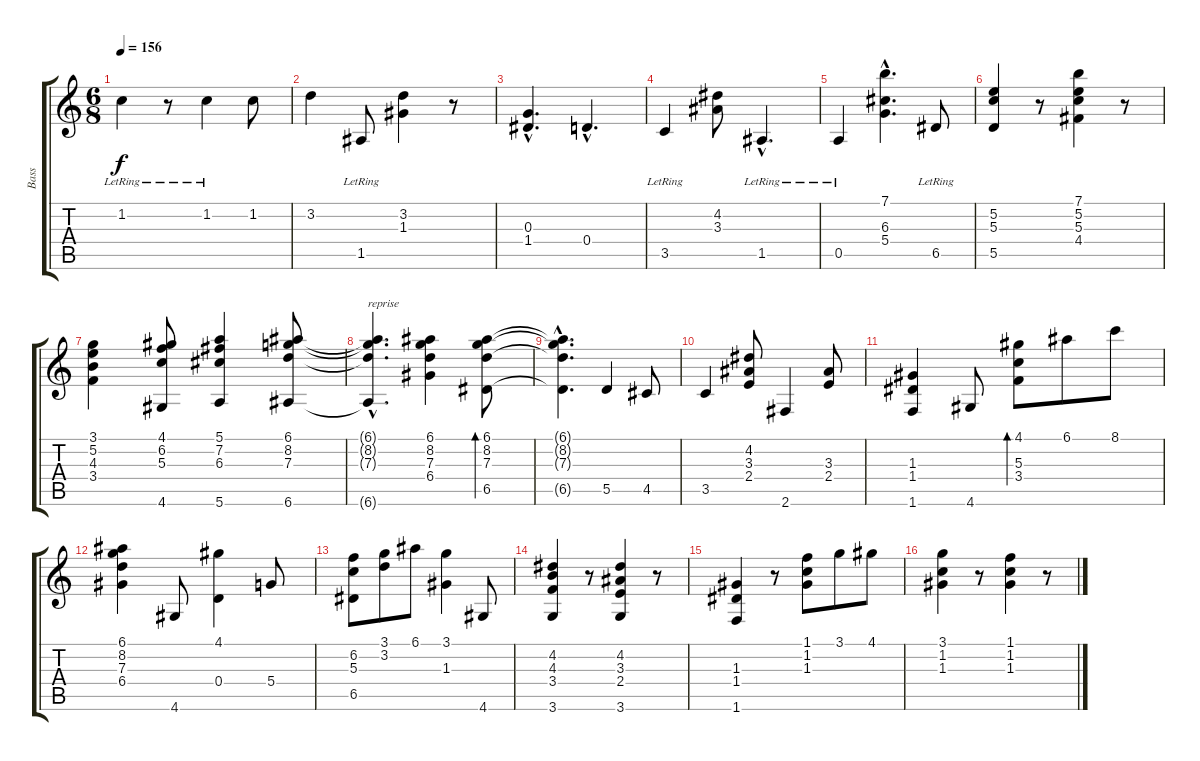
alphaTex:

\track ("Bass" "Bass") {instrument electricbasspick}
\staff {score tabs}
\tuning (E4 B3 G3 D3 A2 E2) {hide}
\ts (6 8)
\tempo 156
\clef g2
\ks c
1.2{lr}.4{dy f} r.8 1.2{lr}.4 1.2.8 |
3.2.4 1.5{lr}.8 (3.2 1.3).4 r.8 |
(0.3{hac} 1.4{hac}).4{d} 0.4{hac}.4{d} |
3.5{lr}.4 (4.2 3.3).8 1.5{hac lr}.4{d} |
0.5{lr}.4 (7.1{hac} 6.3{hac} 5.4{hac}).4{d} 6.5{lr}.8 |
(5.2 5.3 5.5).4 r.8 (7.1 5.2 5.3 4.4).4 r.8 |
(3.1 5.2 4.3 3.4).4 (4.1 6.2 5.3 4.6).8 (5.1 7.2 6.3 5.6).4 (6.1 8.2 7.3 6.6).8 |
(6.1{hac t} 8.2{hac t} 7.3{hac t} 6.6{hac t}).4{d txt "reprise"} (6.1 8.2 7.3 6.4).4 (6.1 8.2 7.3 6.5).8{bd 240} |
(6.1{hac t} 8.2{hac t} 7.3{hac t} 6.5{hac t}).4{d} 5.5.4 4.5.8 |
3.5.4 (4.2 3.3 2.4).8 2.6.4 (3.3 2.4).8 |
(1.3 1.4 1.6).4 4.6.8 (4.1 5.3 3.4).8{bd 480} 6.1.8 8.1.8 |
(6.1 8.2 7.3 6.4).4 4.6.8 (4.1 0.4).4 5.4.8 |
(6.2 5.3 6.5).8 (3.1 3.2).8 6.1.8 (3.1 1.3).4 4.6.8 |
(4.2 4.3 3.4 3.6).4 r.8 (4.2 3.3 2.4 3.6).4 r.8 |
(1.3 1.4 1.6).4 r.8 (1.1 1.2 1.3).8 3.1.8 4.1.8 |
(3.1 1.2 1.3).4 r.8 (1.1 1.2 1.3).4 r.8
